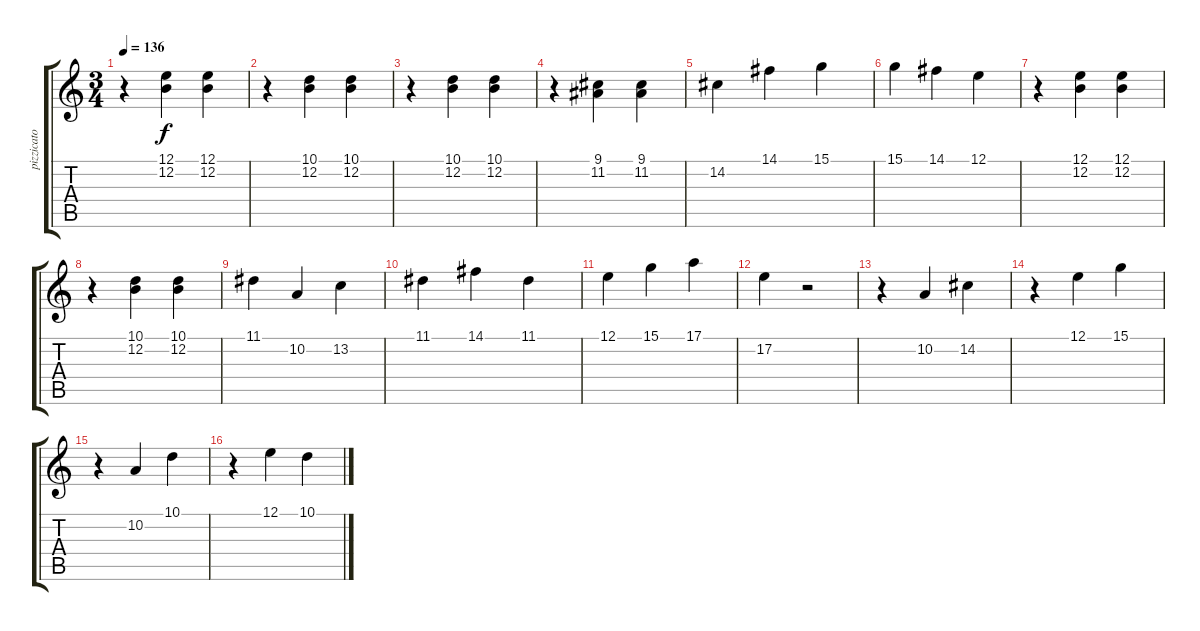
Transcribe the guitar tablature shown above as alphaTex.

\track ("pizzicato" "pizzicato") {instrument pizzicatostrings}
\staff {score tabs}
\tuning (E4 B3 G3 D3 A2 E2) {hide}
\ts (3 4)
\tempo 136
\clef g2
\ks c
r.4{dy f} (12.1 12.2).4 (12.1 12.2).4 |
r.4 (10.1 12.2).4 (10.1 12.2).4 |
r.4 (10.1 12.2).4 (10.1 12.2).4 |
r.4 (9.1 11.2).4 (9.1 11.2).4 |
14.2.4 14.1.4 15.1.4 |
15.1.4 14.1.4 12.1.4 |
r.4 (12.1 12.2).4 (12.1 12.2).4 |
r.4 (10.1 12.2).4 (10.1 12.2).4 |
11.1.4 10.2.4 13.2.4 |
11.1.4 14.1.4 11.1.4 |
12.1.4 15.1.4 17.1.4 |
17.2.4 r.2 |
r.4 10.2.4 14.2.4 |
r.4 12.1.4 15.1.4 |
r.4 10.2.4 10.1.4 |
r.4 12.1.4 10.1.4
